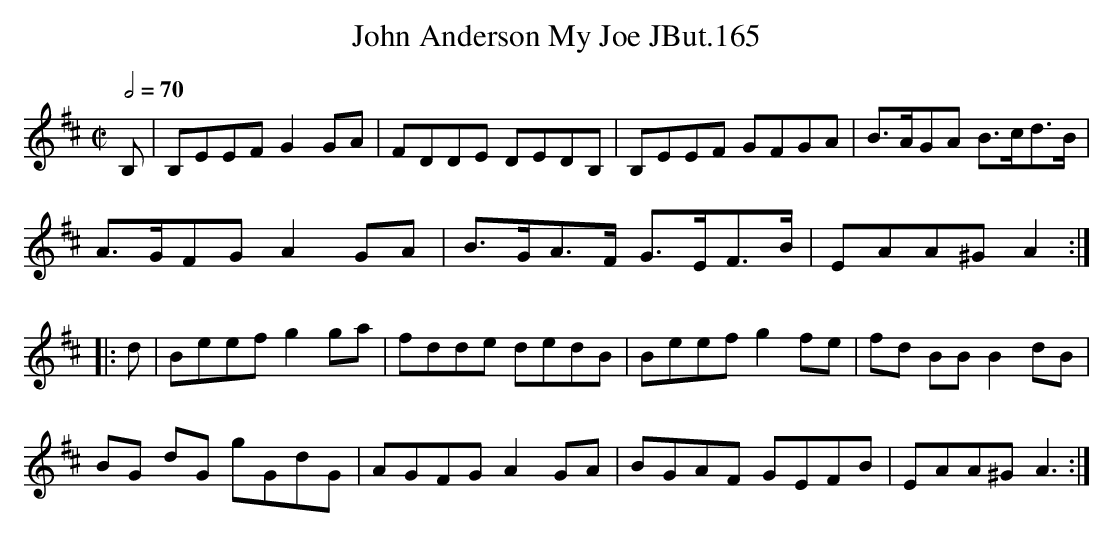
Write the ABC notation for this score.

X:1
T:John Anderson My Joe JBut.165
M:C|
L:1/8
Q:1/2=70
K:D
B, | B,EEF G2GA | FDDE DEDB, | B,EEF GFGA | B>AGA B>cd>B |
A>GFG A2GA | B>GA>F G>EF>B | EAA^G A2 :|
|: d | Beef g2ga | fdde dedB | Beef g2fe | fd BB B2dB |
BG dG gGdG | AGFG A2GA | BGAF GEFB | EAA^G A3 :|
